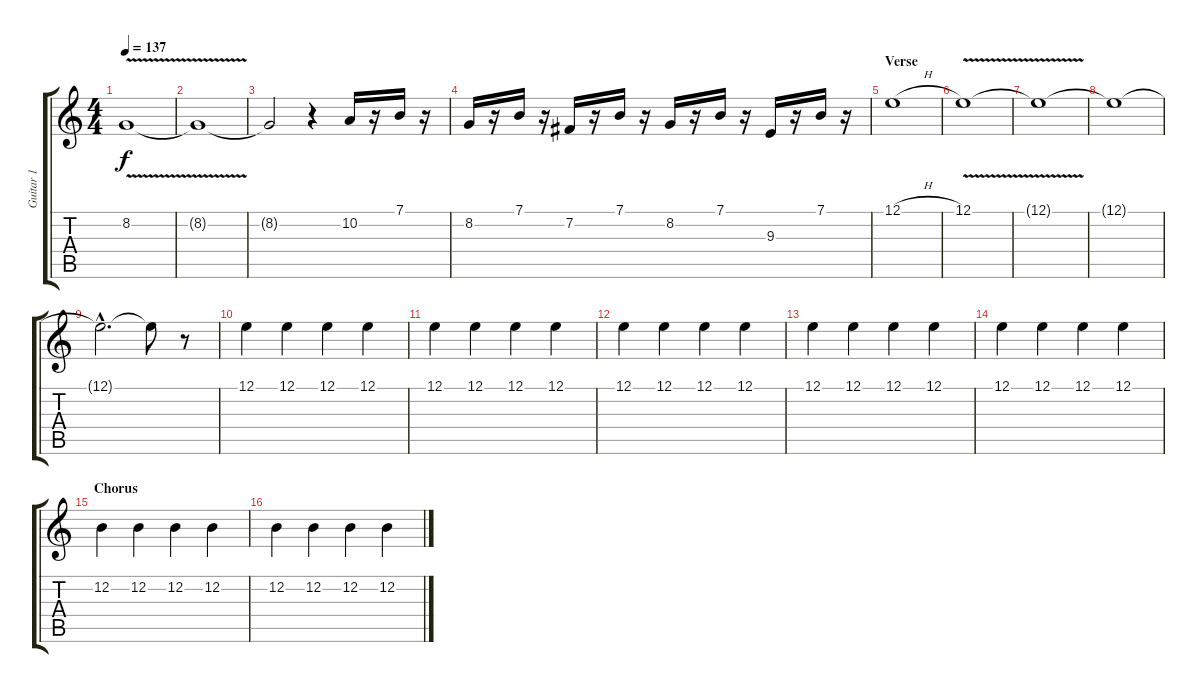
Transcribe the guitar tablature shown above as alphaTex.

\track ("Guitar 1" "Guitar 1") {instrument violin}
\staff {score tabs}
\tuning (E4 B3 G3 D3 A2 E2) {hide}
\ts (4 4)
\tempo 137
\clef g2
\ks c
8.2{v}.1{dy f} |
8.2{t}.1 |
8.2{t}.2 r.4 10.2.16 r.16 7.1.16 r.16 |
8.2.16 r.16 7.1.16 r.16 7.2.16 r.16 7.1.16 r.16 8.2.16 r.16 7.1.16 r.16 9.3.16 r.16 7.1.16 r.16 |
\section ("" "Verse")
12.1{h}.1 |
12.1{v}.1 |
12.1{t}.1 |
12.1{t}.1 |
12.1{hac t}.2{d} 12.1{t}.8 r.8 |
12.1.4 12.1.4 12.1.4 12.1.4 |
12.1.4 12.1.4 12.1.4 12.1.4 |
12.1.4 12.1.4 12.1.4 12.1.4 |
12.1.4 12.1.4 12.1.4 12.1.4 |
12.1.4 12.1.4 12.1.4 12.1.4 |
\section ("" "Chorus")
12.2.4 12.2.4 12.2.4 12.2.4 |
12.2.4 12.2.4 12.2.4 12.2.4
